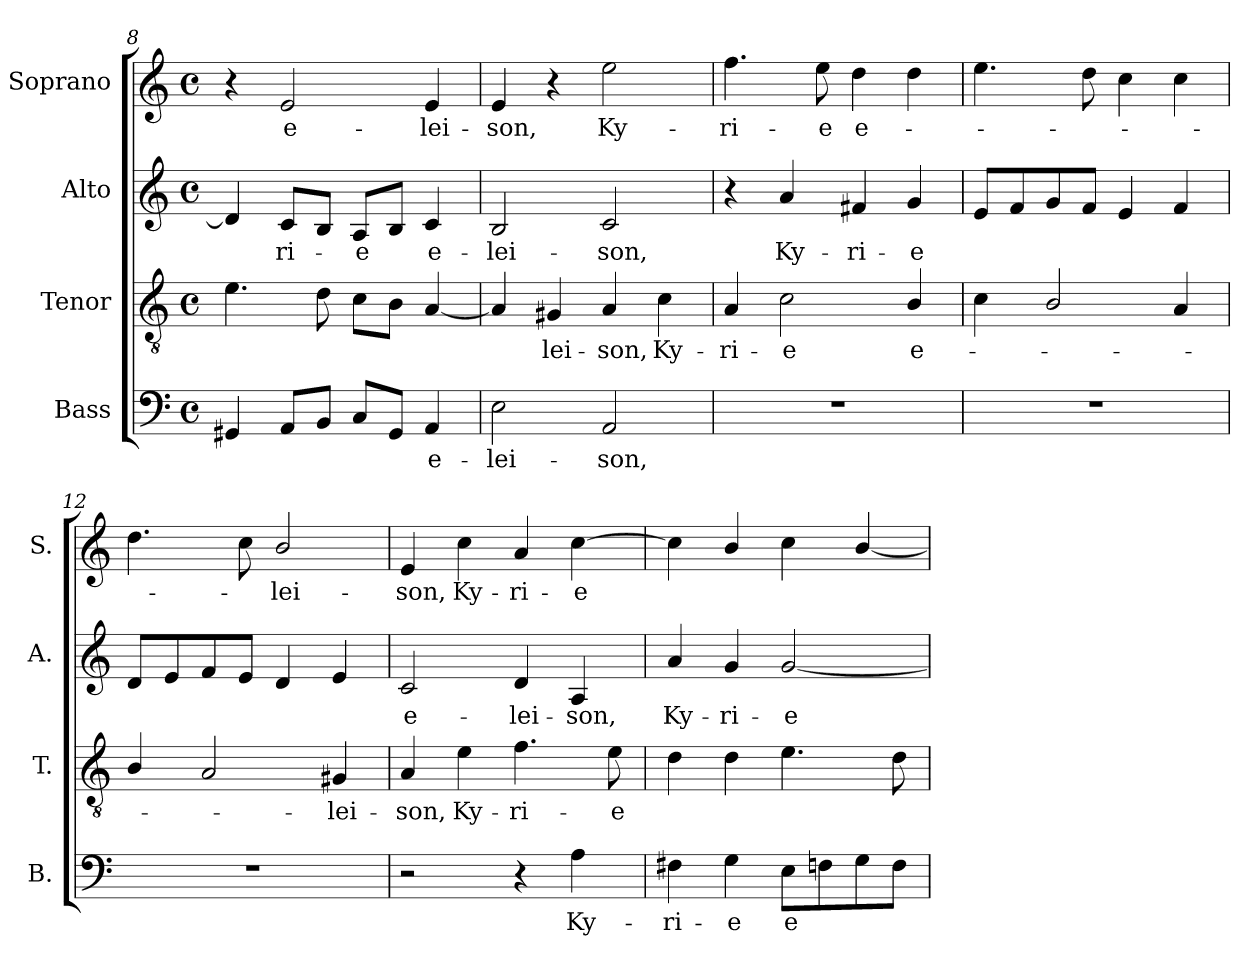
**kern	**text	**kern	**text	**kern	**text	**kern	**text
*part4	*part4	*part3	*part3	*part2	*part2	*part1	*part1
*staff4	*staff4	*staff3	*staff3	*staff2	*staff2	*staff1	*staff1
*I"Bass	*	*I"Tenor	*	*I"Alto	*	*I"Soprano	*
*I'B.	*	*I'T.	*	*I'A.	*	*I'S.	*
*clefF4	*	*clefGv2	*	*clefG2	*	*clefG2	*
*	*	*ITrd7c12	*	*	*	*	*
*k[]	*	*k[]	*	*k[]	*	*k[]	*
*C:	*	*C:	*	*C:	*	*C:	*
*M4/4	*	*M4/4	*	*M4/4	*	*M4/4	*
*met(c)	*	*met(c)	*	*met(c)	*	*met(c)	*
=8	=8	=8	=8	=8	=8	=8	=8
4GG#Xi/	.	4.Ei\	.	4di/]	.	4r	.
!	!	!	!	!	!LO:LY:b:color=#000000	!	!
!	!	!	!	!	!	!	!LO:LY:b:color=#000000
8AAi/L	.	.	.	8ci/L	-ri-	2ei/	e-
8BBi/J	.	8Di\	.	8Bi/J	.	.	.
!	!	!	!	!	!LO:LY:b:color=#000000	!	!
8Ci/L	.	8Ci\L	.	8Ai/L	-e	.	.
8GG#i/J	.	8BBi\J	.	8Bi/J	.	.	.
!	!LO:LY:b:color=#000000	!	!	!	!	!	!
!	!	!	!	!	!LO:LY:b:color=#000000	!	!
!	!	!	!	!	!	!	!LO:LY:b:color=#000000
4AAi/	e-	[4AAi/	.	4ci/	e-	4ei/	-lei-
=9	=9	=9	=9	=9	=9	=9	=9
!	!LO:LY:b:color=#000000	!	!	!	!	!	!
!	!	!	!	!	!LO:LY:b:color=#000000	!	!
!	!	!	!	!	!	!	!LO:LY:b:color=#000000
2Ei\	-lei-	4AAi/]	.	2Bi/	-lei-	4ei/	-son,
!	!	!	!LO:LY:b:color=#000000	!	!	!	!
.	.	4GG#Xi/	lei-	.	.	4r	.
!	!LO:LY:b:color=#000000	!	!	!	!	!	!
!	!	!	!LO:LY:b:color=#000000	!	!	!	!
!	!	!	!	!	!LO:LY:b:color=#000000	!	!
!	!	!	!	!	!	!	!LO:LY:b:color=#000000
2AAi/	-son,	4AAi/	-son,	2ci/	-son,	2eei\	Ky-
!	!	!	!LO:LY:b:color=#000000	!	!	!	!
.	.	4Ci\	Ky-	.	.	.	.
=10	=10	=10	=10	=10	=10	=10	=10
!	!	!	!LO:LY:b:color=#000000	!	!	!	!
!	!	!	!	!	!	!	!LO:LY:b:color=#000000
1r	.	4AAi/	-ri-	4r	.	4.ffi\	-ri-
!	!	!	!LO:LY:b:color=#000000	!	!	!	!
!	!	!	!	!	!LO:LY:b:color=#000000	!	!
.	.	2Ci\	-e	4ai/	Ky-	.	.
!	!	!	!	!	!	!	!LO:LY:b:color=#000000
.	.	.	.	.	.	8eei\	-e
!	!	!	!	!	!LO:LY:b:color=#000000	!	!
!	!	!	!	!	!	!	!LO:LY:b:color=#000000
.	.	.	.	4f#Xi/	-ri-	4ddi\	e-
!	!	!	!LO:LY:b:color=#000000	!	!	!	!
!	!	!	!	!	!LO:LY:b:color=#000000	!	!
.	.	4BBi/	e-	4gi/	-e	4ddi\	.
=11	=11	=11	=11	=11	=11	=11	=11
1r	.	4Ci\	.	8ei/L	.	4.eei\	.
.	.	.	.	8fi/	.	.	.
.	.	2BBi/	.	8gi/	.	.	.
.	.	.	.	8fi/J	.	8ddi\	.
.	.	.	.	4ei/	.	4cci\	.
.	.	4AAi/	.	4fi/	.	4cci\	.
=12	=12	=12	=12	=12	=12	=12	=12
1r	.	4BBi/	.	8di/L	.	4.ddi\	.
.	.	.	.	8ei/	.	.	.
.	.	2AAi/	.	8fi/	.	.	.
.	.	.	.	8ei/J	.	8cci\	.
!	!	!	!	!	!	!	!LO:LY:b:color=#000000
.	.	.	.	4di/	.	2bi/	-lei-
!	!	!	!LO:LY:b:color=#000000	!	!	!	!
.	.	4GG#Xi/	-lei-	4ei/	.	.	.
!!LO:PB:g=z
=13	=13	=13	=13	=13	=13	=13	=13
!	!	!	!LO:LY:b:color=#000000	!	!	!	!
!	!	!	!	!	!LO:LY:b:color=#000000	!	!
!	!	!	!	!	!	!	!LO:LY:b:color=#000000
2r	.	4AAi/	-son,	2ci/	e-	4ei/	-son,
!	!	!	!LO:LY:b:color=#000000	!	!	!	!
!	!	!	!	!	!	!	!LO:LY:b:color=#000000
.	.	4Ei\	Ky-	.	.	4cci\	Ky-
!	!	!	!LO:LY:b:color=#000000	!	!	!	!
!	!	!	!	!	!LO:LY:b:color=#000000	!	!
!	!	!	!	!	!	!	!LO:LY:b:color=#000000
4r	.	4.Fi\	-ri-	4di/	-lei-	4ai/	-ri-
!	!LO:LY:b:color=#000000	!	!	!	!	!	!
!	!	!	!	!	!LO:LY:b:color=#000000	!	!
!	!	!	!	!	!	!	!LO:LY:b:color=#000000
4Ai\	Ky-	.	.	4Ai/	-son,	[4cci\	-e
!	!	!	!LO:LY:b:color=#000000	!	!	!	!
.	.	8Ei\	-e	.	.	.	.
=14	=14	=14	=14	=14	=14	=14	=14
!	!LO:LY:b:color=#000000	!	!	!	!	!	!
!	!	!	!	!	!LO:LY:b:color=#000000	!	!
4F#Xi\	-ri-	4Di\	.	4ai/	Ky-	4cci\]	.
!	!LO:LY:b:color=#000000	!	!	!	!	!	!
!	!	!	!	!	!LO:LY:b:color=#000000	!	!
4Gi\	-e	4Di\	.	4gi/	-ri-	4bi/	.
!	!LO:LY:b:color=#000000	!	!	!	!	!	!
!	!	!	!	!	!LO:LY:b:color=#000000	!	!
8Ei\L	e	4.Ei\	.	[2gi/	-e	4cci\	.
8Fni\	.	.	.	.	.	.	.
8Gi\	.	.	.	.	.	[4bi/	.
8Fi\J	.	8Di\	.	.	.	.	.
=	=	=	=	=	=	=	=
*-	*-	*-	*-	*-	*-	*-	*-
